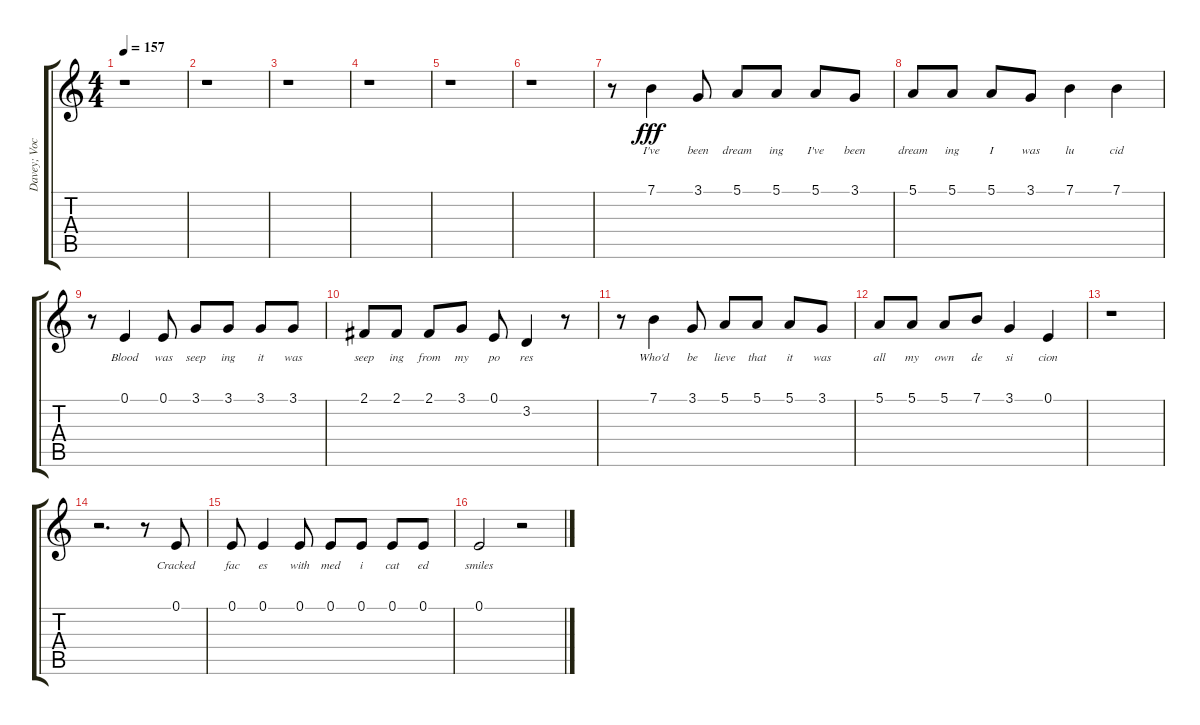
\track ("Davey; Vocals" "Davey; Voc") {instrument altosax}
\staff {score tabs}
\tuning (E4 B3 G3 D3 A2 E2) {hide}
\ts (4 4)
\tempo 157
\clef g2
\ks c
r.1{dy fff instrument altosax} |
r.1 |
r.1 |
r.1 |
r.1 |
r.1 |
r.8 7.1.4{lyrics (0 "I've") lyrics (1 "") lyrics (2 "") lyrics (3 "") lyrics (4 "")} 3.1.8{lyrics (0 "been") lyrics (1 "") lyrics (2 "") lyrics (3 "") lyrics (4 "")} 5.1.8{lyrics (0 "dream") lyrics (1 "") lyrics (2 "") lyrics (3 "") lyrics (4 "")} 5.1.8{lyrics (0 "ing") lyrics (1 "") lyrics (2 "") lyrics (3 "") lyrics (4 "")} 5.1.8{lyrics (0 "I've") lyrics (1 "") lyrics (2 "") lyrics (3 "") lyrics (4 "")} 3.1.8{lyrics (0 "been") lyrics (1 "") lyrics (2 "") lyrics (3 "") lyrics (4 "")} |
5.1.8{lyrics (0 "dream") lyrics (1 "") lyrics (2 "") lyrics (3 "") lyrics (4 "")} 5.1.8{lyrics (0 "ing") lyrics (1 "") lyrics (2 "") lyrics (3 "") lyrics (4 "")} 5.1.8{lyrics (0 "I") lyrics (1 "") lyrics (2 "") lyrics (3 "") lyrics (4 "")} 3.1.8{lyrics (0 "was") lyrics (1 "") lyrics (2 "") lyrics (3 "") lyrics (4 "")} 7.1.4{lyrics (0 "lu") lyrics (1 "") lyrics (2 "") lyrics (3 "") lyrics (4 "")} 7.1.4{lyrics (0 "cid") lyrics (1 "") lyrics (2 "") lyrics (3 "") lyrics (4 "")} |
r.8 0.1.4{lyrics (0 "Blood") lyrics (1 "") lyrics (2 "") lyrics (3 "") lyrics (4 "")} 0.1.8{lyrics (0 "was") lyrics (1 "") lyrics (2 "") lyrics (3 "") lyrics (4 "")} 3.1.8{lyrics (0 "seep") lyrics (1 "") lyrics (2 "") lyrics (3 "") lyrics (4 "")} 3.1.8{lyrics (0 "ing") lyrics (1 "") lyrics (2 "") lyrics (3 "") lyrics (4 "")} 3.1.8{lyrics (0 "it") lyrics (1 "") lyrics (2 "") lyrics (3 "") lyrics (4 "")} 3.1.8{lyrics (0 "was") lyrics (1 "") lyrics (2 "") lyrics (3 "") lyrics (4 "")} |
2.1.8{lyrics (0 "seep") lyrics (1 "") lyrics (2 "") lyrics (3 "") lyrics (4 "")} 2.1.8{lyrics (0 "ing") lyrics (1 "") lyrics (2 "") lyrics (3 "") lyrics (4 "")} 2.1.8{lyrics (0 "from") lyrics (1 "") lyrics (2 "") lyrics (3 "") lyrics (4 "")} 3.1.8{lyrics (0 "my") lyrics (1 "") lyrics (2 "") lyrics (3 "") lyrics (4 "")} 0.1.8{lyrics (0 "po") lyrics (1 "") lyrics (2 "") lyrics (3 "") lyrics (4 "")} 3.2.4{lyrics (0 "res") lyrics (1 "") lyrics (2 "") lyrics (3 "") lyrics (4 "")} r.8 |
r.8 7.1.4{lyrics (0 "Who'd") lyrics (1 "") lyrics (2 "") lyrics (3 "") lyrics (4 "")} 3.1.8{lyrics (0 "be") lyrics (1 "") lyrics (2 "") lyrics (3 "") lyrics (4 "")} 5.1.8{lyrics (0 "lieve") lyrics (1 "") lyrics (2 "") lyrics (3 "") lyrics (4 "")} 5.1.8{lyrics (0 "that") lyrics (1 "") lyrics (2 "") lyrics (3 "") lyrics (4 "")} 5.1.8{lyrics (0 "it") lyrics (1 "") lyrics (2 "") lyrics (3 "") lyrics (4 "")} 3.1.8{lyrics (0 "was") lyrics (1 "") lyrics (2 "") lyrics (3 "") lyrics (4 "")} |
5.1.8{lyrics (0 "all") lyrics (1 "") lyrics (2 "") lyrics (3 "") lyrics (4 "")} 5.1.8{lyrics (0 "my") lyrics (1 "") lyrics (2 "") lyrics (3 "") lyrics (4 "")} 5.1.8{lyrics (0 "own") lyrics (1 "") lyrics (2 "") lyrics (3 "") lyrics (4 "")} 7.1.8{lyrics (0 "de") lyrics (1 "") lyrics (2 "") lyrics (3 "") lyrics (4 "")} 3.1.4{lyrics (0 "si") lyrics (1 "") lyrics (2 "") lyrics (3 "") lyrics (4 "")} 0.1.4{lyrics (0 "cion") lyrics (1 "") lyrics (2 "") lyrics (3 "") lyrics (4 "")} |
r.1 |
r.2{d} r.8 0.1.8{lyrics (0 "Cracked") lyrics (1 "") lyrics (2 "") lyrics (3 "") lyrics (4 "")} |
0.1.8{lyrics (0 "fac") lyrics (1 "") lyrics (2 "") lyrics (3 "") lyrics (4 "")} 0.1.4{lyrics (0 "es") lyrics (1 "") lyrics (2 "") lyrics (3 "") lyrics (4 "")} 0.1.8{lyrics (0 "with") lyrics (1 "") lyrics (2 "") lyrics (3 "") lyrics (4 "")} 0.1.8{lyrics (0 "med") lyrics (1 "") lyrics (2 "") lyrics (3 "") lyrics (4 "")} 0.1.8{lyrics (0 "i") lyrics (1 "") lyrics (2 "") lyrics (3 "") lyrics (4 "")} 0.1.8{lyrics (0 "cat") lyrics (1 "") lyrics (2 "") lyrics (3 "") lyrics (4 "")} 0.1.8{lyrics (0 "ed") lyrics (1 "") lyrics (2 "") lyrics (3 "") lyrics (4 "")} |
0.1.2{lyrics (0 "smiles") lyrics (1 "") lyrics (2 "") lyrics (3 "") lyrics (4 "")} r.2
